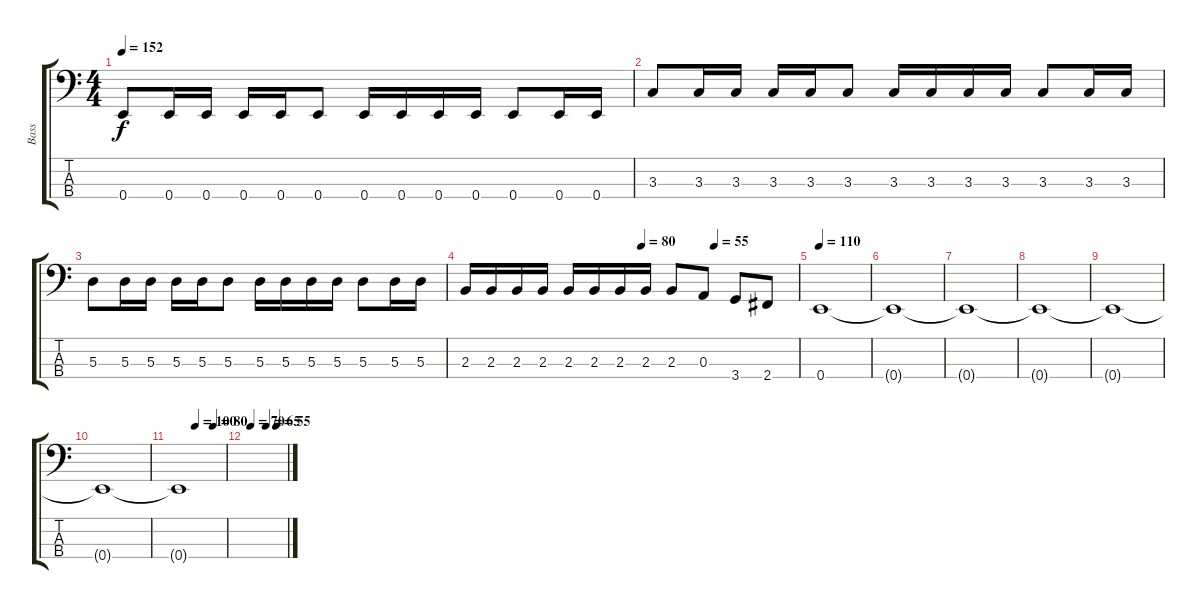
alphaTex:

\track ("Bass" "Bass") {instrument electricbassfinger}
\staff {score tabs}
\tuning (G2 D2 A1 E1) {hide}
\ts (4 4)
\tempo 152
\clef f4
\ks c
0.4.8{dy f} 0.4.16 0.4.16 0.4.16 0.4.16 0.4.8 0.4.16 0.4.16 0.4.16 0.4.16 0.4.8 0.4.16 0.4.16 |
3.3.8 3.3.16 3.3.16 3.3.16 3.3.16 3.3.8 3.3.16 3.3.16 3.3.16 3.3.16 3.3.8 3.3.16 3.3.16 |
5.3.8 5.3.16 5.3.16 5.3.16 5.3.16 5.3.8 5.3.16 5.3.16 5.3.16 5.3.16 5.3.8 5.3.16 5.3.16 |
\tempo (80 0.53125)
\tempo (55 0.75)
2.3.16 2.3.16 2.3.16 2.3.16 2.3.16 2.3.16 2.3.16 2.3.16 2.3.8 0.3.8 3.4.8 2.4.8 |
\tempo 110
0.4.1 |
0.4{t}.1{volume 11} |
0.4{t}.1{volume 9} |
0.4{t}.1{volume 7} |
0.4{t}.1{volume 5} |
0.4{t}.1{volume 3} |
\tempo (100 0.375)
\tempo (80 0.75)
0.4{t}.1{volume 1} |
\tempo (70 0.125)
\tempo (65 0.5)
\tempo (55 0.75)
